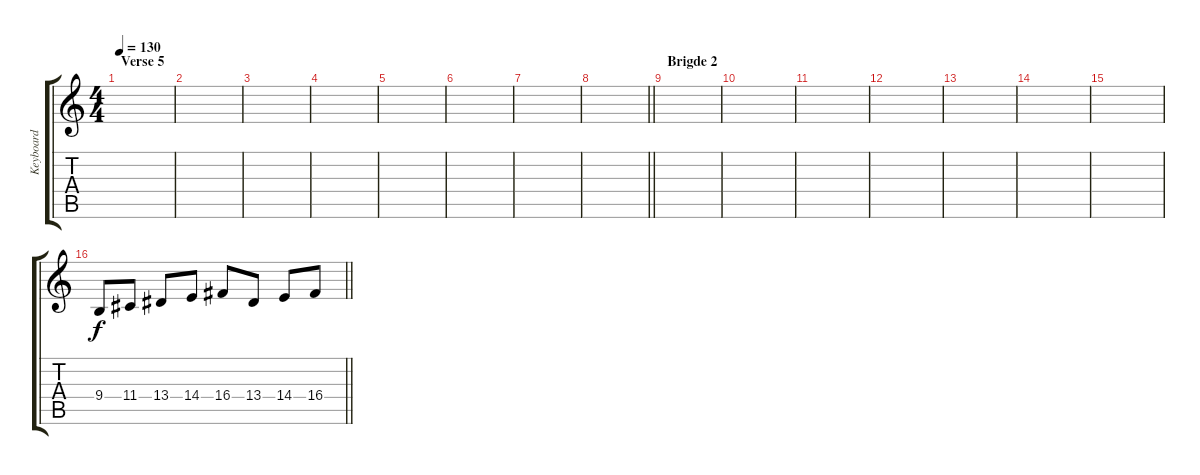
\track ("Keyboard" "Keyboard") {instrument stringensemble1}
\staff {score tabs}
\tuning (E4 B3 G3 D3 A2 E2) {hide}
\ts (4 4)
\section ("" "Verse 5")
\tempo 130
\clef g2
\ks c
|
|
|
|
|
|
|
\barLineRight lightlight
|
\section ("" "Brigde 2")
|
|
|
|
|
|
|
\barLineRight lightlight
9.4.8 11.4.8 13.4.8 14.4.8 16.4.8 13.4.8 14.4.8 16.4.8
